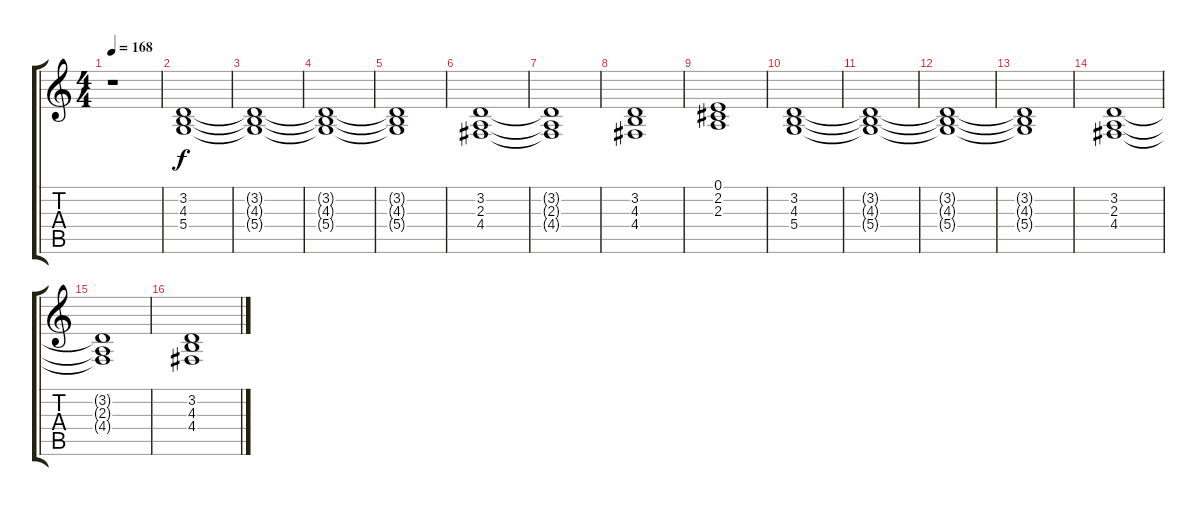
\track "" {instrument stringensemble1}
\staff {score tabs}
\tuning (E4 B3 G3 D3 A2 E2) {hide}
\ts (4 4)
\tempo 168
\clef g2
\ks c
r.1{dy f} |
(3.2 4.3 5.4).1 |
(3.2{t} 4.3{t} 5.4{t}).1 |
(3.2{t} 4.3{t} 5.4{t}).1 |
(3.2{t} 4.3{t} 5.4{t}).1 |
(3.2 2.3 4.4).1 |
(3.2{t} 2.3{t} 4.4{t}).1 |
(3.2 4.3 4.4).1 |
(0.1 2.2 2.3).1 |
(3.2 4.3 5.4).1 |
(3.2{t} 4.3{t} 5.4{t}).1 |
(3.2{t} 4.3{t} 5.4{t}).1 |
(3.2{t} 4.3{t} 5.4{t}).1 |
(3.2 2.3 4.4).1 |
(3.2{t} 2.3{t} 4.4{t}).1 |
(3.2 4.3 4.4).1
